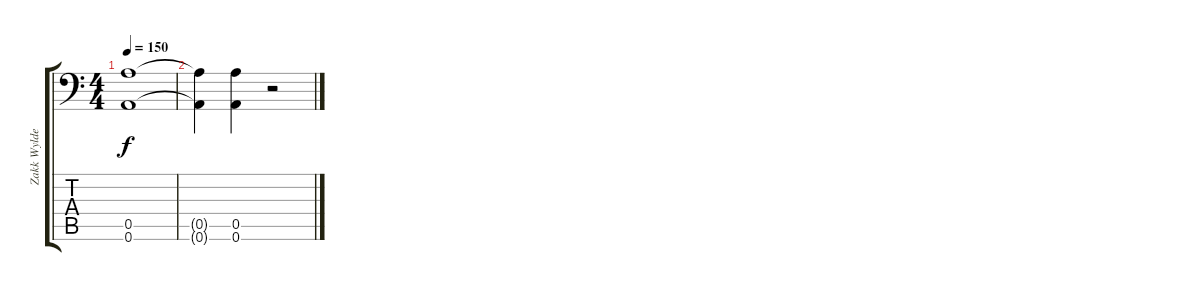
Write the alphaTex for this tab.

\track ("Zakk Wylde" "Zakk Wylde") {instrument distortionguitar}
\staff {score tabs}
\tuning (E4 B3 G3 D3 A2 A1) {hide}
\ts (4 4)
\tempo 150
\clef f4
\ks c
(0.5{t} 0.6{t}).1{dy f} |
(0.5{t} 0.6{t}).4 (0.5 0.6).4 r.2
